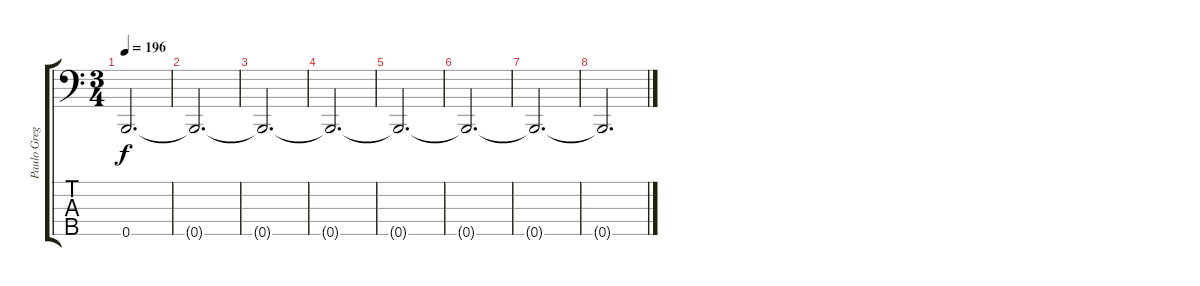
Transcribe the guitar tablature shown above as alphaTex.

\track ("Paulo Gregoletto" "Paulo Greg") {instrument electricbassfinger}
\staff {score tabs}
\tuning (G2 D2 A1 E1 B0) {hide}
\ts (3 4)
\tempo 196
\clef f4
\ks c
0.5.2{d dy f} |
0.5{t}.2{d} |
0.5{t}.2{d} |
0.5{t}.2{d} |
0.5{t}.2{d volume 0} |
0.5{t}.2{d} |
0.5{t}.2{d} |
0.5{t}.2{d}
